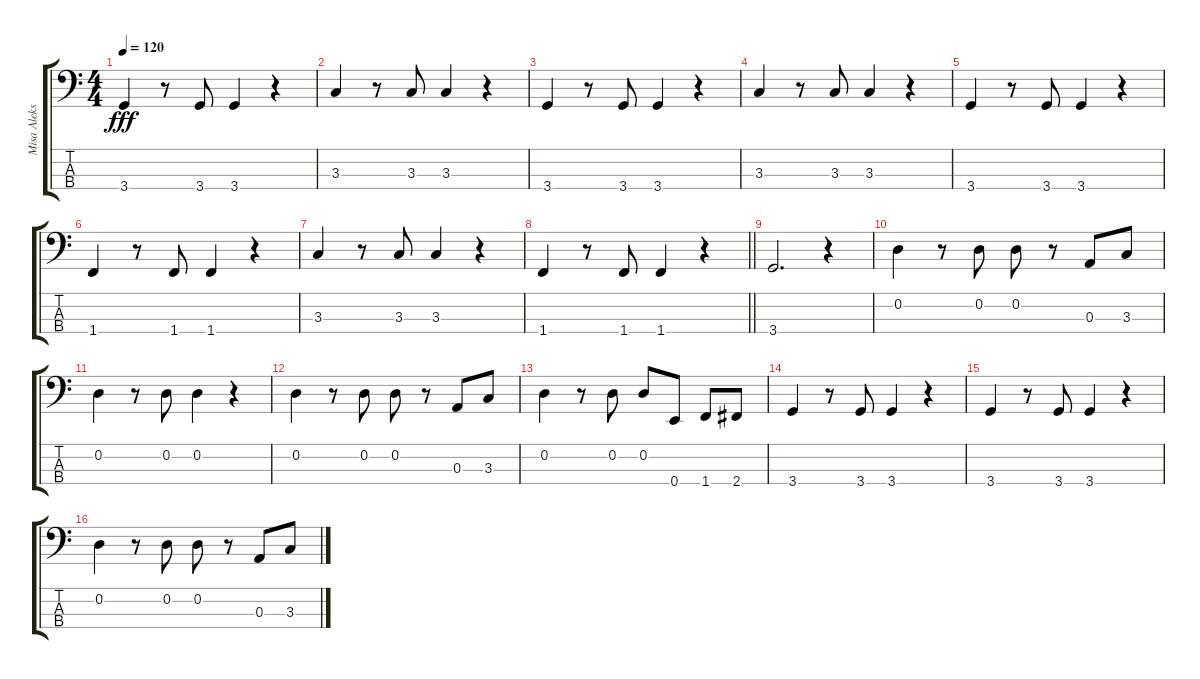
\track ("Misa Aleksic-bass" "Misa Aleks") {instrument electricbassfinger}
\staff {score tabs}
\tuning (G2 D2 A1 E1) {hide}
\ts (4 4)
\tempo 120
\clef f4
\ks c
3.4.4{dy fff} r.8 3.4.8 3.4.4 r.4 |
3.3.4 r.8 3.3.8 3.3.4 r.4 |
3.4.4 r.8 3.4.8 3.4.4 r.4 |
3.3.4 r.8 3.3.8 3.3.4 r.4 |
3.4.4 r.8 3.4.8 3.4.4 r.4 |
1.4.4 r.8 1.4.8 1.4.4 r.4 |
3.3.4 r.8 3.3.8 3.3.4 r.4 |
\barLineRight lightlight
1.4.4 r.8 1.4.8 1.4.4 r.4 |
3.4.2{d} r.4 |
0.2.4 r.8 0.2.8 0.2.8 r.8 0.3.8 3.3.8 |
0.2.4 r.8 0.2.8 0.2.4 r.4 |
0.2.4 r.8 0.2.8 0.2.8 r.8 0.3.8 3.3.8 |
0.2.4 r.8 0.2.8 0.2.8 0.4.8 1.4.8 2.4.8 |
3.4.4 r.8 3.4.8 3.4.4 r.4 |
3.4.4 r.8 3.4.8 3.4.4 r.4 |
0.2.4 r.8 0.2.8 0.2.8 r.8 0.3.8 3.3.8
